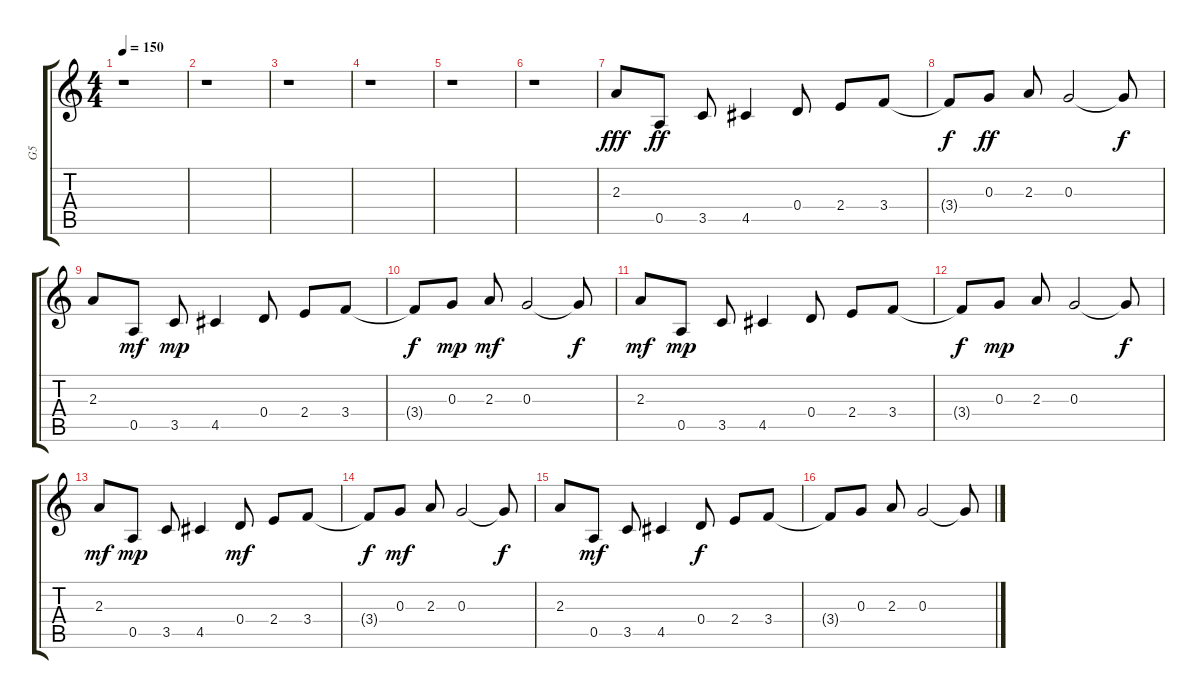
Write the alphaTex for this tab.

\track ("G5" "G5") {instrument electricguitarclean}
\staff {score tabs}
\tuning (E4 B3 G3 D3 A2 E2) {hide}
\ts (4 4)
\tempo 150
\clef g2
\ks c
r.1{dy fff} |
r.1 |
r.1 |
r.1 |
r.1 |
r.1 |
2.3.8 0.5.8{dy ff} 3.5.8 4.5.4 0.4.8 2.4.8 3.4.8 |
3.4{t}.8{dy f} 0.3.8{dy ff} 2.3.8 0.3.2 0.3{t}.8{dy f} |
2.3.8 0.5.8{dy mf} 3.5.8{dy mp} 4.5.4 0.4.8 2.4.8 3.4.8 |
3.4{t}.8{dy f} 0.3.8{dy mp} 2.3.8{dy mf} 0.3.2 0.3{t}.8{dy f} |
2.3.8{dy mf} 0.5.8{dy mp} 3.5.8 4.5.4 0.4.8 2.4.8 3.4.8 |
3.4{t}.8{dy f} 0.3.8{dy mp} 2.3.8 0.3.2 0.3{t}.8{dy f} |
2.3.8{dy mf} 0.5.8{dy mp} 3.5.8 4.5.4 0.4.8{dy mf} 2.4.8 3.4.8 |
3.4{t}.8{dy f} 0.3.8{dy mf} 2.3.8 0.3.2 0.3{t}.8{dy f} |
2.3.8 0.5.8{dy mf} 3.5.8 4.5.4 0.4.8{dy f} 2.4.8 3.4.8 |
3.4{t}.8 0.3.8 2.3.8 0.3.2 0.3{t}.8
